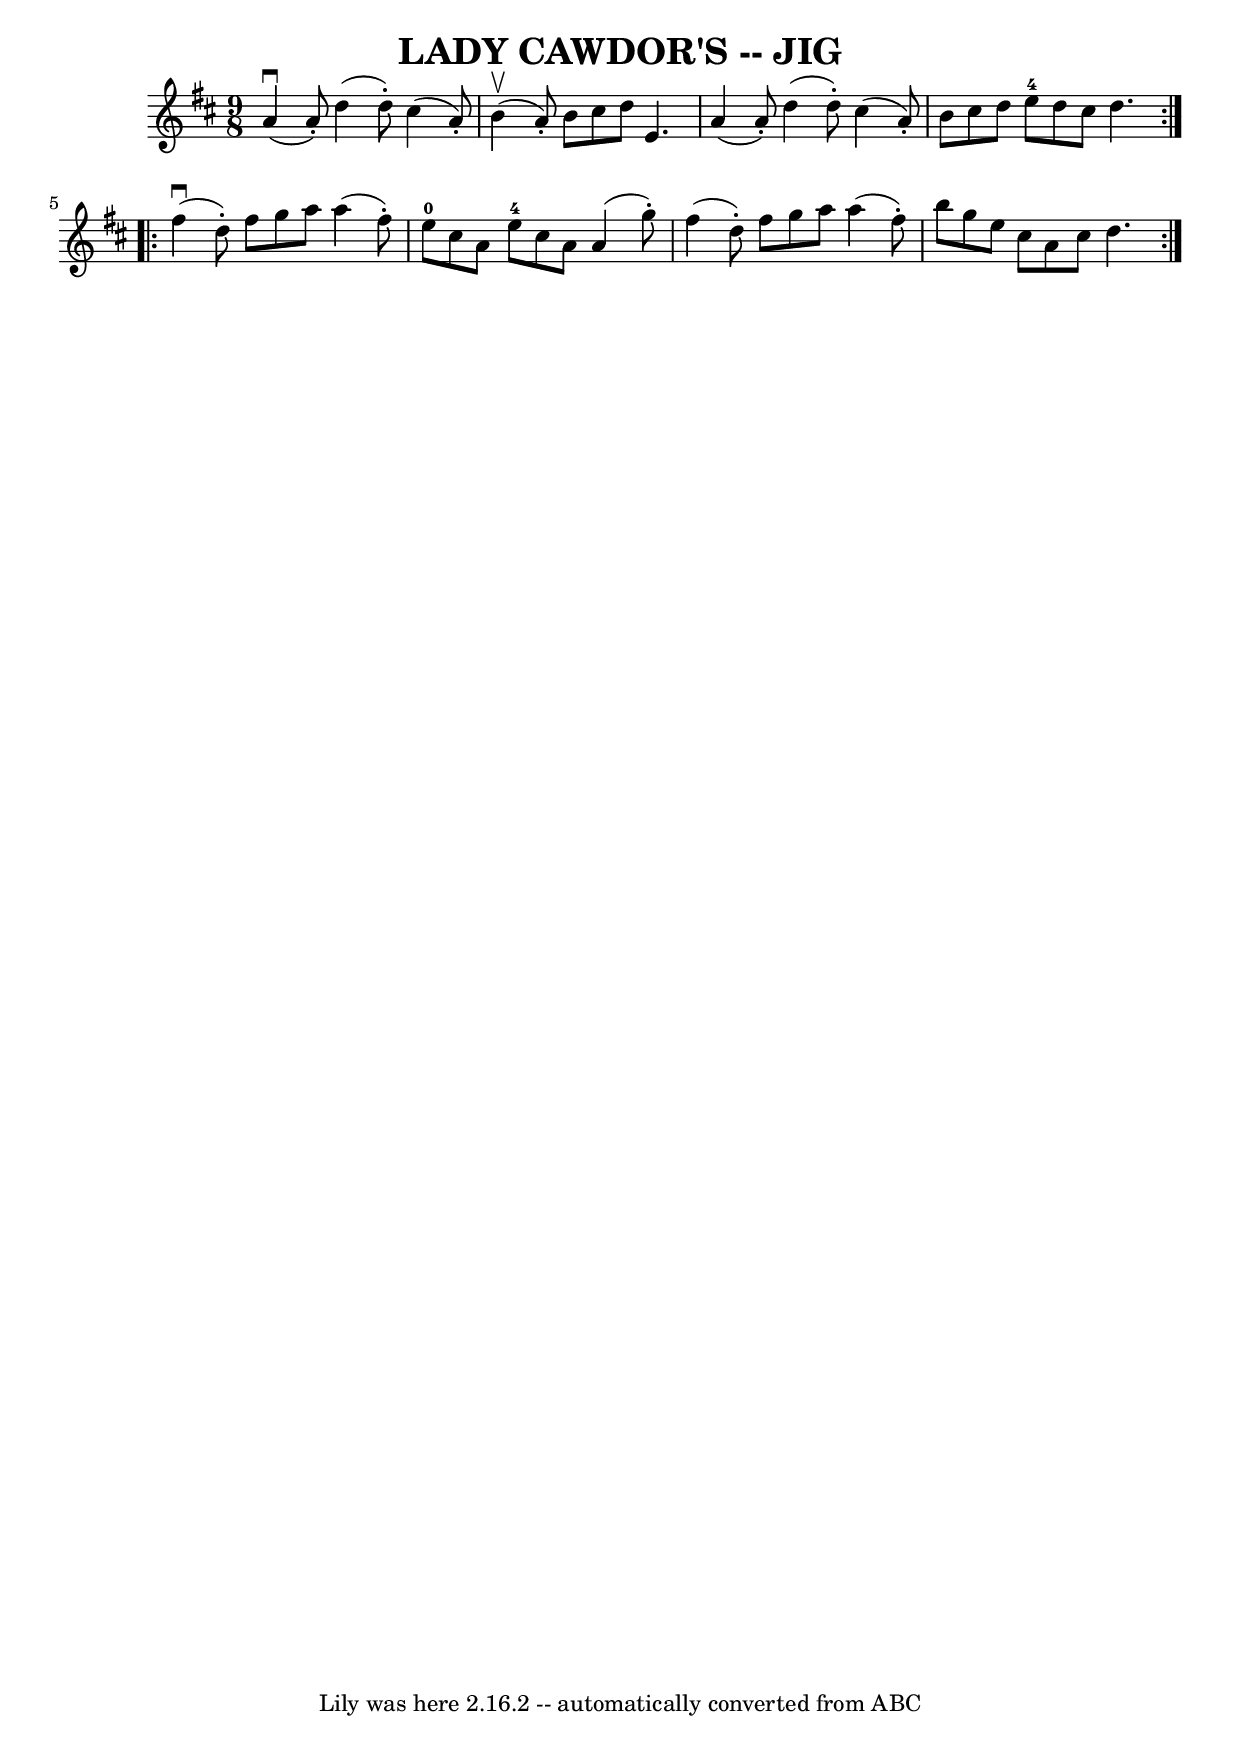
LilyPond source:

\version "2.16.2"
\include "Mammoth.ily"
\header {
  %% book = "Ryan's Mammoth Collection of Fiddle Tunes"
  crossRefNumber = "1"
  footnotes = ""
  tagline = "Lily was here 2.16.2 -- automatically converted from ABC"
  title = "LADY CAWDOR'S -- JIG"

}
voicedefault =  {



  \repeat volta 2 {

    \time 9/8 
    \key d \major
    a'4 (^\downbow a'8-.) d''4 (d''8-.)   
    cis''4 (a'8-.)   |
    b'4 (^\upbow a'8-.) b'8 cis''8    
    d''8 e'4.        |
    a'4 (a'8-.) d''4 (d''8-.) cis''4 (a'8-.)   |
    b'8 cis''8 d''8 e''8-4 d''8    
    cis''8 d''4.    
  }     
  \repeat volta 2 {
    fis''4 (^\downbow d''8-.)   
    fis''8 g''8 a''8 a''4 (fis''8-.)   |
    e''8-0   
    cis''8 a'8 e''8-4 cis''8 a'8 a'4 (g''8-.)        |
    fis''4 (d''8-.) fis''8 g''8 a''8 a''4 (fis''8-.)   |
    b''8 g''8 e''8 cis''8 a'8 cis''8 d''4.    
  }   

}

\score{
  <<

    \context Staff="default"
    {
      \voicedefault 
      
    }

  >>
  \layout {
    
  }
  \midi {
  }

}
